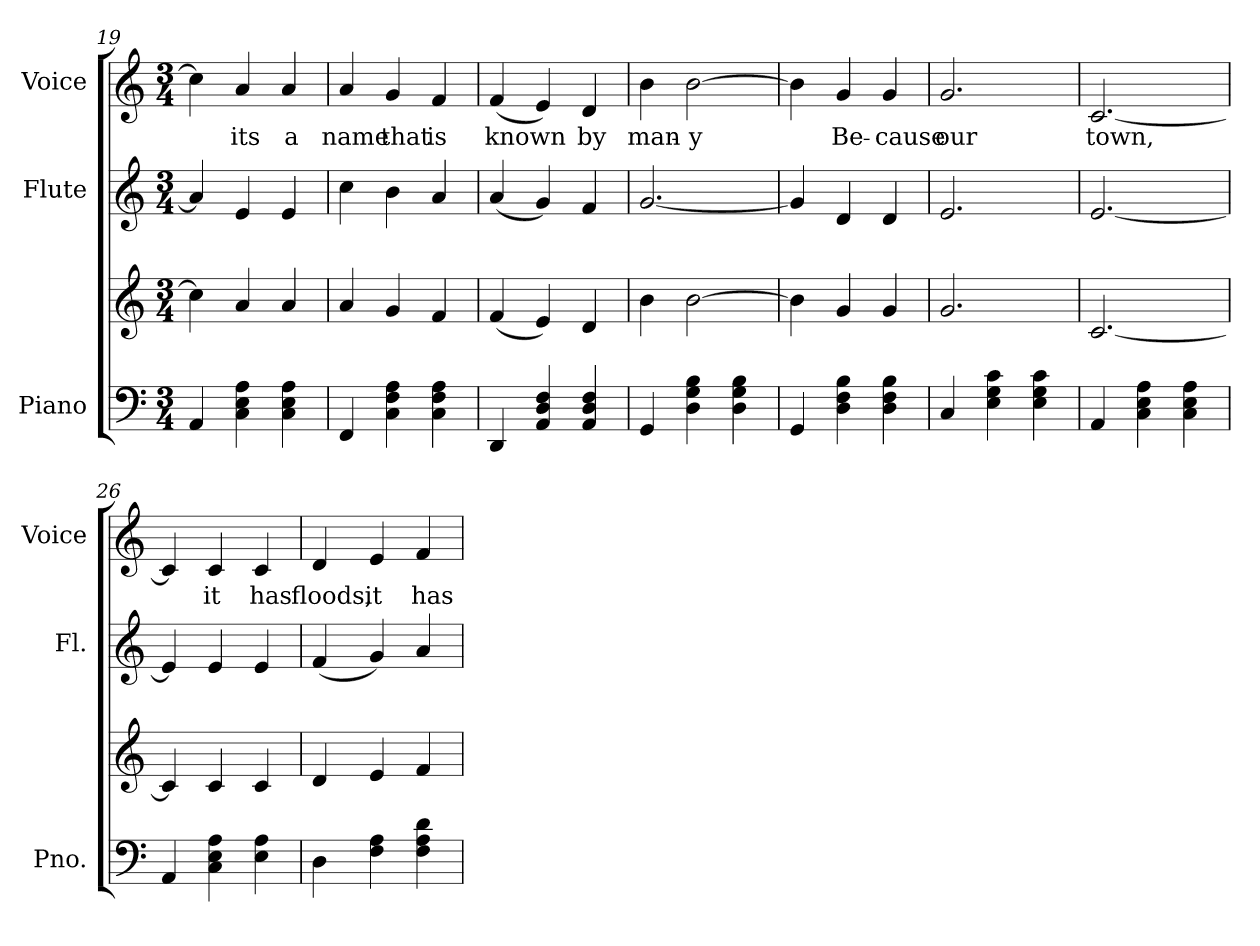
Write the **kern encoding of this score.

**kern	**kern	**kern	**kern	**text
*part3	*part3	*part2	*part1	*part1
*staff4	*staff3	*staff2	*staff1	*staff1
*I"Piano	*	*I"Flute	*I"Voice	*
*I'Pno.	*	*I'Fl.	*I'Voice	*
*clefF4	*clefG2	*clefG2	*clefG2	*
*k[]	*k[]	*k[]	*k[]	*
*C:	*C:	*C:	*C:	*
*M3/4	*M3/4	*M3/4	*M3/4	*
=19	=19	=19	=19	=19
4AAi/	4cci\]	4ai/]	4cci\]	.
!	!	!	!	!LO:LY:b:color=#000000
4Ci\ 4Ei 4Ai	4ai/	4ei/	4ai/	its
!	!	!	!	!LO:LY:b:color=#000000
4Ci\ 4Ei 4Ai	4ai/	4ei/	4ai/	a
=20	=20	=20	=20	=20
!	!	!	!	!LO:LY:b:color=#000000
4FFi/	4ai/	4cci\	4ai/	name
!	!	!	!	!LO:LY:b:color=#000000
4Ci\ 4Fi 4Ai	4gi/	4bi\	4gi/	that
!	!	!	!	!LO:LY:b:color=#000000
4Ci\ 4Fi 4Ai	4fi/	4ai/	4fi/	is
!!LO:LB:g=z
=21	=21	=21	=21	=21
!	!	!	!	!LO:LY:b:color=#000000
4DDi/	(4fi/	(4ai/	(4fi/	known
4AAi/ 4Di 4Fi	4ei/)	4gi/)	4ei/)	.
!	!	!	!	!LO:LY:b:color=#000000
4AAi/ 4Di 4Fi	4di/	4fi/	4di/	by
=22	=22	=22	=22	=22
!	!	!	!	!LO:LY:b:color=#000000
4GGi/	4bi\	[2.gi/	4bi\	man-
!	!	!	!	!LO:LY:b:color=#000000
4Di\ 4Gi 4Bi	[2bi\	.	[2bi\	-y
4Di\ 4Gi 4Bi	.	.	.	.
=23	=23	=23	=23	=23
4GGi/	4bi\]	4gi/]	4bi\]	.
!	!	!	!	!LO:LY:b:color=#000000
4Di\ 4Fi 4Bi	4gi/	4di/	4gi/	Be-
!	!	!	!	!LO:LY:b:color=#000000
4Di\ 4Fi 4Bi	4gi/	4di/	4gi/	-cause
=24	=24	=24	=24	=24
!	!	!	!	!LO:LY:b:color=#000000
4Ci/	2.gi/	2.ei/	2.gi/	our
4Ei\ 4Gi 4ci	.	.	.	.
4Ei\ 4Gi 4ci	.	.	.	.
=25	=25	=25	=25	=25
!	!	!	!	!LO:LY:b:color=#000000
4AAi/	[2.ci/	[2.ei/	[2.ci/	town,
4Ci\ 4Ei 4Ai	.	.	.	.
4Ci\ 4Ei 4Ai	.	.	.	.
=26	=26	=26	=26	=26
4AAi/	4ci/]	4ei/]	4ci/]	.
!	!	!	!	!LO:LY:b:color=#000000
4Ci\ 4Ei 4Ai	4ci/	4ei/	4ci/	it
!	!	!	!	!LO:LY:b:color=#000000
4Ei\ 4Ai	4ci/	4ei/	4ci/	has
=27	=27	=27	=27	=27
!	!	!	!	!LO:LY:b:color=#000000
4Di\	4di/	(4fi/	4di/	floods,
!	!	!	!	!LO:LY:b:color=#000000
4Fi\ 4Ai	4ei/	4gi/)	4ei/	it
!	!	!	!	!LO:LY:b:color=#000000
4Fi\ 4Ai 4di	4fi/	4ai/	4fi/	has
=	=	=	=	=
*-	*-	*-	*-	*-
